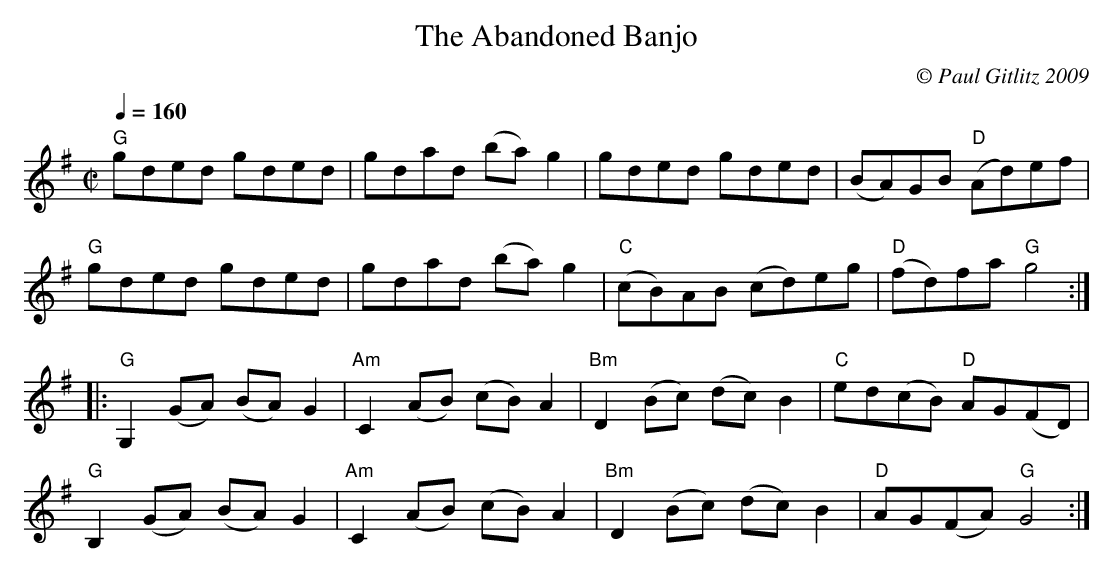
X:1
T:Abandoned Banjo, The
C:© Paul Gitlitz 2009
M:C|
Q:1/4=160
K:G
"G"gded gded|gdad (ba)g2|gded gded|(BA)GB "D"(Ad)ef|
"G"gded gded|gdad (ba)g2|"C"(cB)AB (cd)eg|"D"(fd)fa "G"g4:|
|:"G"G,2(GA) (BA)G2|"Am"C2(AB) (cB)A2|"Bm"D2(Bc) (dc)B2|"C"ed(cB) "D"AG(FD)|
"G"B,2(GA) (BA)G2|"Am"C2(AB) (cB)A2|"Bm"D2(Bc) (dc)B2|"D"AG(FA) "G"G4:|]
